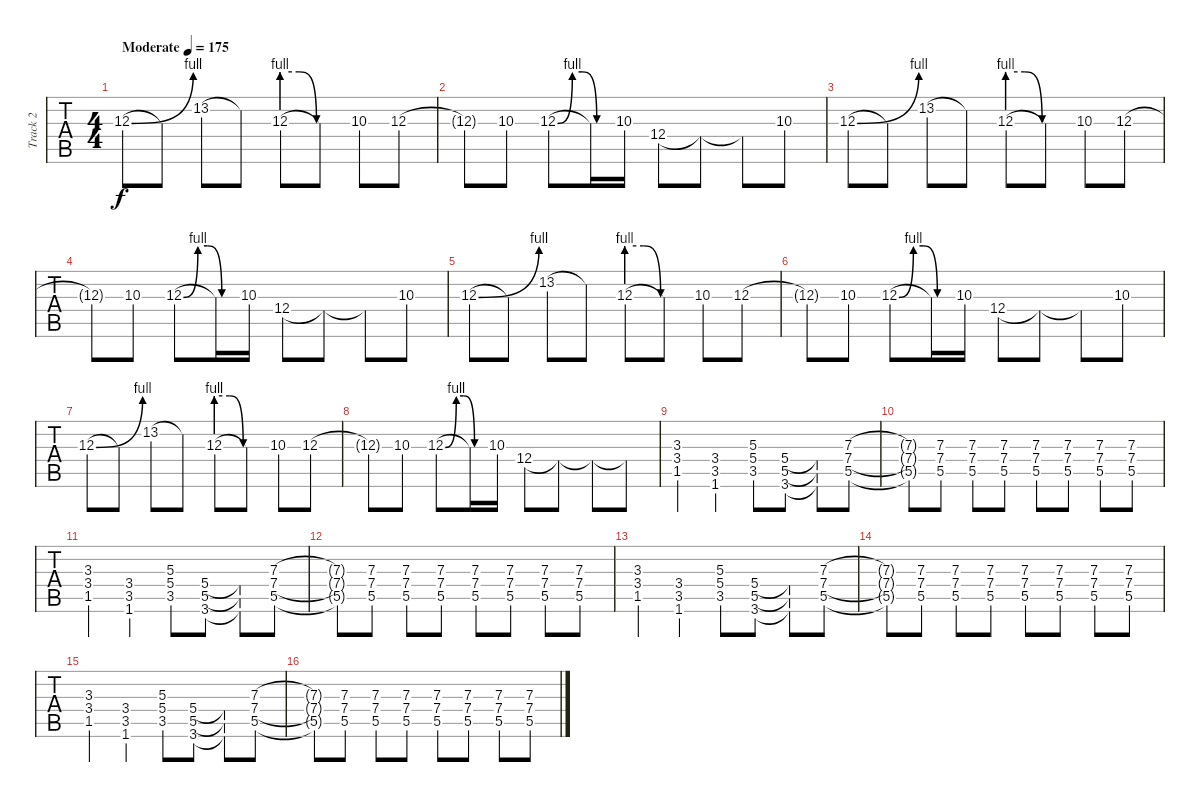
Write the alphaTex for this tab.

\track ("Track 2" "Track 2") {instrument distortionguitar}
\staff {tabs}
\tuning (Eb4 Bb3 Gb3 Db3 Ab2 Eb2) {hide}
\ts (4 4)
\tempo (175 "Moderate")
\clef g2
\ks c
12.3{be (bend 0 0 60 4)}.8{dy f instrument distortionguitar} 12.3{t}.8 13.2.8 13.2{t}.8 12.3{be (custom 0 4 15 4 30 0 60 0)}.8 12.3{t}.8 10.3.8 12.3.8 |
12.3{t}.8 10.3.8 12.3{be (custom 0 0 15 4 25 4 40 0 60 0)}.8 12.3{t}.16 10.3.16 12.4.8 12.4{t}.8 12.4{t}.8 10.3.8 |
12.3{be (bend 0 0 60 4)}.8 12.3{t}.8 13.2.8 13.2{t}.8 12.3{be (custom 0 4 15 4 30 0 60 0)}.8 12.3{t}.8 10.3.8 12.3.8 |
12.3{t}.8 10.3.8 12.3{be (custom 0 0 15 4 25 4 40 0 60 0)}.8 12.3{t}.16 10.3.16 12.4.8 12.4{t}.8 12.4{t}.8 10.3.8 |
12.3{be (bend 0 0 60 4)}.8 12.3{t}.8 13.2.8 13.2{t}.8 12.3{be (custom 0 4 15 4 30 0 60 0)}.8 12.3{t}.8 10.3.8 12.3.8 |
12.3{t}.8 10.3.8 12.3{be (custom 0 0 15 4 25 4 40 0 60 0)}.8 12.3{t}.16 10.3.16 12.4.8 12.4{t}.8 12.4{t}.8 10.3.8 |
12.3{be (bend 0 0 60 4)}.8 12.3{t}.8 13.2.8 13.2{t}.8 12.3{be (custom 0 4 15 4 30 0 60 0)}.8 12.3{t}.8 10.3.8 12.3.8 |
12.3{t}.8 10.3.8 12.3{be (custom 0 0 15 4 25 4 40 0 60 0)}.8 12.3{t}.16 10.3.16 12.4.8 12.4{t}.8 12.4{t}.8 12.4{t}.8 |
(3.3 3.4 1.5).4 (3.4 3.5 1.6).4 (5.3 5.4 3.5).8 (5.4 5.5 3.6).8 (5.4{t} 5.5{t} 3.6{t}).8 (7.3 7.4 5.5).8 |
(7.3{t} 7.4{t} 5.5{t}).8 (7.3 7.4 5.5).8 (7.3 7.4 5.5).8 (7.3 7.4 5.5).8 (7.3 7.4 5.5).8 (7.3 7.4 5.5).8 (7.3 7.4 5.5).8 (7.3 7.4 5.5).8 |
(3.3 3.4 1.5).4 (3.4 3.5 1.6).4 (5.3 5.4 3.5).8 (5.4 5.5 3.6).8 (5.4{t} 5.5{t} 3.6{t}).8 (7.3 7.4 5.5).8 |
(7.3{t} 7.4{t} 5.5{t}).8 (7.3 7.4 5.5).8 (7.3 7.4 5.5).8 (7.3 7.4 5.5).8 (7.3 7.4 5.5).8 (7.3 7.4 5.5).8 (7.3 7.4 5.5).8 (7.3 7.4 5.5).8 |
(3.3 3.4 1.5).4 (3.4 3.5 1.6).4 (5.3 5.4 3.5).8 (5.4 5.5 3.6).8 (5.4{t} 5.5{t} 3.6{t}).8 (7.3 7.4 5.5).8 |
(7.3{t} 7.4{t} 5.5{t}).8 (7.3 7.4 5.5).8 (7.3 7.4 5.5).8 (7.3 7.4 5.5).8 (7.3 7.4 5.5).8 (7.3 7.4 5.5).8 (7.3 7.4 5.5).8 (7.3 7.4 5.5).8 |
(3.3 3.4 1.5).4 (3.4 3.5 1.6).4 (5.3 5.4 3.5).8 (5.4 5.5 3.6).8 (5.4{t} 5.5{t} 3.6{t}).8 (7.3 7.4 5.5).8 |
(7.3{t} 7.4{t} 5.5{t}).8 (7.3 7.4 5.5).8 (7.3 7.4 5.5).8 (7.3 7.4 5.5).8 (7.3 7.4 5.5).8 (7.3 7.4 5.5).8 (7.3 7.4 5.5).8 (7.3 7.4 5.5).8
